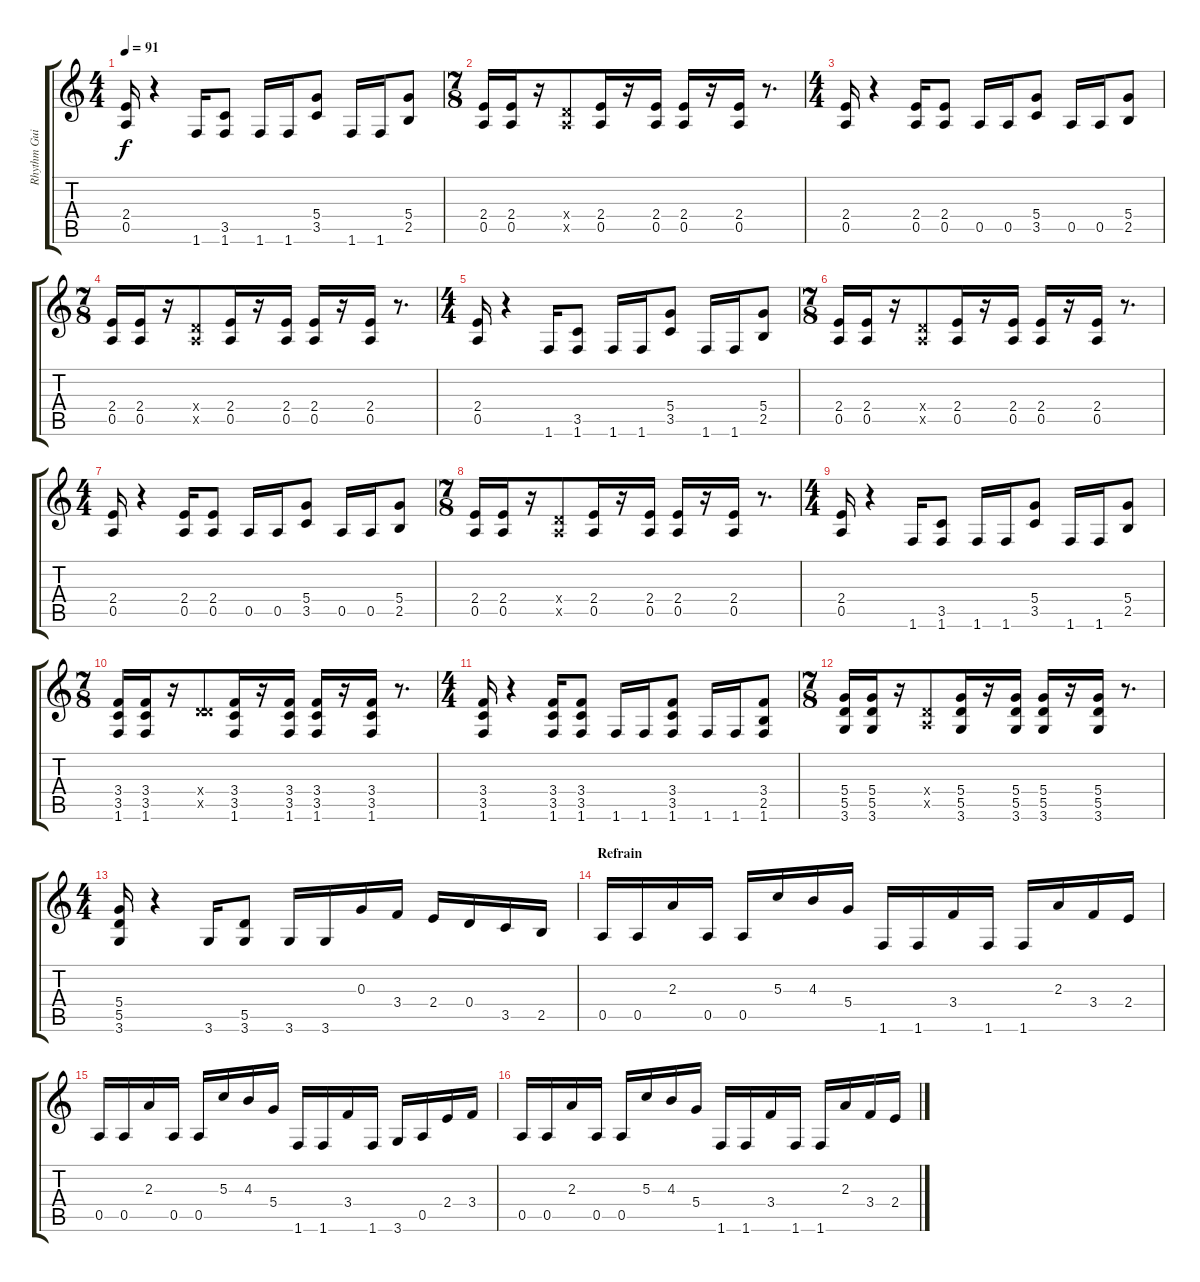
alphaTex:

\track ("Rhythm Guitar 1" "Rhythm Gui") {instrument distortionguitar}
\staff {score tabs}
\tuning (E4 B3 G3 D3 A2 E2) {hide}
\ts (4 4)
\tempo 91
\clef g2
\ks c
(2.4 0.5).16{dy f} r.4 1.6.16 (3.5 1.6).8 1.6.16 1.6.16 (5.4 3.5).8 1.6.16 1.6.16 (5.4 2.5).8 |
\ts (7 8)
(2.4 0.5).16 (2.4 0.5).16 r.16 (0.4{x} 0.5{x}).8 (2.4 0.5).16 r.16 (2.4 0.5).16 (2.4 0.5).16 r.16 (2.4 0.5).16 r.8{d} |
\ts (4 4)
(2.4 0.5).16 r.4 (2.4 0.5).16 (2.4 0.5).8 0.5.16 0.5.16 (5.4 3.5).8 0.5.16 0.5.16 (5.4 2.5).8 |
\ts (7 8)
(2.4 0.5).16 (2.4 0.5).16 r.16 (0.4{x} 0.5{x}).8 (2.4 0.5).16 r.16 (2.4 0.5).16 (2.4 0.5).16 r.16 (2.4 0.5).16 r.8{d} |
\ts (4 4)
(2.4 0.5).16 r.4 1.6.16 (3.5 1.6).8 1.6.16 1.6.16 (5.4 3.5).8 1.6.16 1.6.16 (5.4 2.5).8 |
\ts (7 8)
(2.4 0.5).16 (2.4 0.5).16 r.16 (0.4{x} 0.5{x}).8 (2.4 0.5).16 r.16 (2.4 0.5).16 (2.4 0.5).16 r.16 (2.4 0.5).16 r.8{d} |
\ts (4 4)
(2.4 0.5).16 r.4 (2.4 0.5).16 (2.4 0.5).8 0.5.16 0.5.16 (5.4 3.5).8 0.5.16 0.5.16 (5.4 2.5).8 |
\ts (7 8)
(2.4 0.5).16 (2.4 0.5).16 r.16 (0.4{x} 0.5{x}).8 (2.4 0.5).16 r.16 (2.4 0.5).16 (2.4 0.5).16 r.16 (2.4 0.5).16 r.8{d} |
\ts (4 4)
(2.4 0.5).16 r.4 1.6.16 (3.5 1.6).8 1.6.16 1.6.16 (5.4 3.5).8 1.6.16 1.6.16 (5.4 2.5).8 |
\ts (7 8)
(3.4 3.5 1.6).16 (3.4 3.5 1.6).16 r.16 (0.4{x} 5.5{x}).8 (3.4 3.5 1.6).16 r.16 (3.4 3.5 1.6).16 (3.4 3.5 1.6).16 r.16 (3.4 3.5 1.6).16 r.8{d} |
\ts (4 4)
(3.4 3.5 1.6).16 r.4 (3.4 3.5 1.6).16 (3.4 3.5 1.6).8 1.6.16 1.6.16 (3.4 3.5 1.6).8 1.6.16 1.6.16 (3.4 2.5 1.6).8 |
\ts (7 8)
(5.4 5.5 3.6).16 (5.4 5.5 3.6).16 r.16 (0.4{x} 0.5{x}).8 (5.4 5.5 3.6).16 r.16 (5.4 5.5 3.6).16 (5.4 5.5 3.6).16 r.16 (5.4 5.5 3.6).16 r.8{d} |
\ts (4 4)
(5.4 5.5 3.6).16 r.4 3.6.16 (5.5 3.6).8 3.6.16 3.6.16 0.3.16 3.4.16 2.4.16 0.4.16 3.5.16 2.5.16 |
\section ("" "Refrain")
0.5.16 0.5.16 2.3.16 0.5.16 0.5.16 5.3.16 4.3.16 5.4.16 1.6.16 1.6.16 3.4.16 1.6.16 1.6.16 2.3.16 3.4.16 2.4.16 |
0.5.16 0.5.16 2.3.16 0.5.16 0.5.16 5.3.16 4.3.16 5.4.16 1.6.16 1.6.16 3.4.16 1.6.16 3.6.16 0.5.16 2.4.16 3.4.16 |
0.5.16 0.5.16 2.3.16 0.5.16 0.5.16 5.3.16 4.3.16 5.4.16 1.6.16 1.6.16 3.4.16 1.6.16 1.6.16 2.3.16 3.4.16 2.4.16
